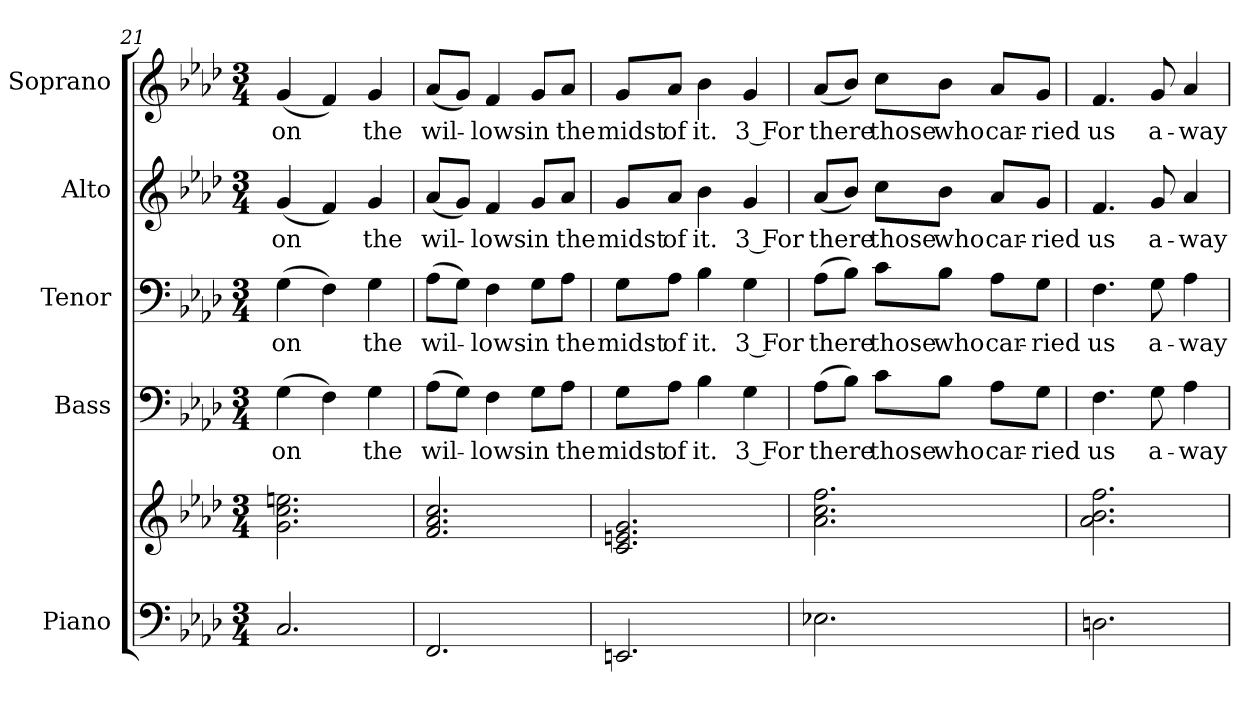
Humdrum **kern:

**kern	**kern	**kern	**text	**kern	**text	**kern	**text	**kern	**text
*part5	*part5	*part4	*part4	*part3	*part3	*part2	*part2	*part1	*part1
*staff6	*staff5	*staff4	*staff4	*staff3	*staff3	*staff2	*staff2	*staff1	*staff1
*I"Piano	*	*I"Bass	*	*I"Tenor	*	*I"Alto	*	*I"Soprano	*
*I'Pno.	*	*I'B.	*	*I'T.	*	*I'A.	*	*I'S.	*
*clefF4	*clefG2	*clefF4	*	*clefF4	*	*clefG2	*	*clefG2	*
*k[b-e-a-d-]	*k[b-e-a-d-]	*k[b-e-a-d-]	*	*k[b-e-a-d-]	*	*k[b-e-a-d-]	*	*k[b-e-a-d-]	*
*A-:	*A-:	*A-:	*	*A-:	*	*A-:	*	*A-:	*
*M3/4	*M3/4	*M3/4	*	*M3/4	*	*M3/4	*	*M3/4	*
=21	=21	=21	=21	=21	=21	=21	=21	=21	=21
!	!	!	!LO:LY:b:color=#000000	!	!	!	!	!	!
!	!	!	!	!	!LO:LY:b:color=#000000	!	!	!	!
!	!	!	!	!	!	!	!LO:LY:b:color=#000000	!	!
!	!	!	!	!	!	!	!	!	!LO:LY:b:color=#000000
2.Ci/	2.gi\ 2.cci 2.eeni	(4Gi\	-on	(4Gi\	-on	(4gi/	-on	(4gi/	-on
.	.	4Fi\)	.	4Fi\)	.	4fi/)	.	4fi/)	.
!	!	!	!LO:LY:b:color=#000000	!	!	!	!	!	!
!	!	!	!	!	!LO:LY:b:color=#000000	!	!	!	!
!	!	!	!	!	!	!	!LO:LY:b:color=#000000	!	!
!	!	!	!	!	!	!	!	!	!LO:LY:b:color=#000000
.	.	4Gi\	the	4Gi\	the	4gi/	the	4gi/	the
!!LO:PB:g=z
=22	=22	=22	=22	=22	=22	=22	=22	=22	=22
!	!	!	!LO:LY:b:color=#000000	!	!	!	!	!	!
!	!	!	!	!	!LO:LY:b:color=#000000	!	!	!	!
!	!	!	!	!	!	!	!LO:LY:b:color=#000000	!	!
!	!	!	!	!	!	!	!	!	!LO:LY:b:color=#000000
2.FFi/	2.fi/ 2.a-i 2.cci	(8A-i\L	wil-	(8A-i\L	wil-	(8a-i/L	wil-	(8a-i/L	wil-
.	.	8Gi\J)	.	8Gi\J)	.	8gi/J)	.	8gi/J)	.
!	!	!	!LO:LY:b:color=#000000	!	!	!	!	!	!
!	!	!	!	!	!LO:LY:b:color=#000000	!	!	!	!
!	!	!	!	!	!	!	!LO:LY:b:color=#000000	!	!
!	!	!	!	!	!	!	!	!	!LO:LY:b:color=#000000
.	.	4Fi\	-lows	4Fi\	-lows	4fi/	-lows	4fi/	-lows
!	!	!	!LO:LY:b:color=#000000	!	!	!	!	!	!
!	!	!	!	!	!LO:LY:b:color=#000000	!	!	!	!
!	!	!	!	!	!	!	!LO:LY:b:color=#000000	!	!
!	!	!	!	!	!	!	!	!	!LO:LY:b:color=#000000
.	.	8Gi\L	in	8Gi\L	in	8gi/L	in	8gi/L	in
!	!	!	!LO:LY:b:color=#000000	!	!	!	!	!	!
!	!	!	!	!	!LO:LY:b:color=#000000	!	!	!	!
!	!	!	!	!	!	!	!LO:LY:b:color=#000000	!	!
!	!	!	!	!	!	!	!	!	!LO:LY:b:color=#000000
.	.	8A-i\J	the	8A-i\J	the	8a-i/J	the	8a-i/J	the
=23	=23	=23	=23	=23	=23	=23	=23	=23	=23
!	!	!	!LO:LY:b:color=#000000	!	!	!	!	!	!
!	!	!	!	!	!LO:LY:b:color=#000000	!	!	!	!
!	!	!	!	!	!	!	!LO:LY:b:color=#000000	!	!
!	!	!	!	!	!	!	!	!	!LO:LY:b:color=#000000
2.EEni/	2.ci/ 2.eni 2.gi	8Gi\L	midst	8Gi\L	midst	8gi/L	midst	8gi/L	midst
!	!	!	!LO:LY:b:color=#000000	!	!	!	!	!	!
!	!	!	!	!	!LO:LY:b:color=#000000	!	!	!	!
!	!	!	!	!	!	!	!LO:LY:b:color=#000000	!	!
!	!	!	!	!	!	!	!	!	!LO:LY:b:color=#000000
.	.	8A-i\J	of	8A-i\J	of	8a-i/J	of	8a-i/J	of
!	!	!	!LO:LY:b:color=#000000	!	!	!	!	!	!
!	!	!	!	!	!LO:LY:b:color=#000000	!	!	!	!
!	!	!	!	!	!	!	!LO:LY:b:color=#000000	!	!
!	!	!	!	!	!	!	!	!	!LO:LY:b:color=#000000
.	.	4B-i\	it.	4B-i\	it.	4b-i\	it.	4b-i\	it.
!	!	!	!LO:LY:b:color=#000000	!	!	!	!	!	!
!	!	!	!	!	!LO:LY:b:color=#000000	!	!	!	!
!	!	!	!	!	!	!	!LO:LY:b:color=#000000	!	!
!	!	!	!	!	!	!	!	!	!LO:LY:b:color=#000000
.	.	4Gi\	3 For	4Gi\	3 For	4gi/	3 For	4gi/	3 For
=24	=24	=24	=24	=24	=24	=24	=24	=24	=24
!	!	!	!LO:LY:b:color=#000000	!	!	!	!	!	!
!	!	!	!	!	!LO:LY:b:color=#000000	!	!	!	!
!	!	!	!	!	!	!	!LO:LY:b:color=#000000	!	!
!	!	!	!	!	!	!	!	!	!LO:LY:b:color=#000000
2.E-Xi\	2.a-i\ 2.cci 2.ffi	(8A-i\L	there	(8A-i\L	there	(8a-i/L	there	(8a-i/L	there
.	.	8B-i\J)	.	8B-i\J)	.	8b-i/J)	.	8b-i/J)	.
!	!	!	!LO:LY:b:color=#000000	!	!	!	!	!	!
!	!	!	!	!	!LO:LY:b:color=#000000	!	!	!	!
!	!	!	!	!	!	!	!LO:LY:b:color=#000000	!	!
!	!	!	!	!	!	!	!	!	!LO:LY:b:color=#000000
.	.	8ci\L	those	8ci\L	those	8cci\L	those	8cci\L	those
!	!	!	!LO:LY:b:color=#000000	!	!	!	!	!	!
!	!	!	!	!	!LO:LY:b:color=#000000	!	!	!	!
!	!	!	!	!	!	!	!LO:LY:b:color=#000000	!	!
!	!	!	!	!	!	!	!	!	!LO:LY:b:color=#000000
.	.	8B-i\J	who	8B-i\J	who	8b-i\J	who	8b-i\J	who
!	!	!	!LO:LY:b:color=#000000	!	!	!	!	!	!
!	!	!	!	!	!LO:LY:b:color=#000000	!	!	!	!
!	!	!	!	!	!	!	!LO:LY:b:color=#000000	!	!
!	!	!	!	!	!	!	!	!	!LO:LY:b:color=#000000
.	.	8A-i\L	car-	8A-i\L	car-	8a-i/L	car-	8a-i/L	car-
!	!	!	!LO:LY:b:color=#000000	!	!	!	!	!	!
!	!	!	!	!	!LO:LY:b:color=#000000	!	!	!	!
!	!	!	!	!	!	!	!LO:LY:b:color=#000000	!	!
!	!	!	!	!	!	!	!	!	!LO:LY:b:color=#000000
.	.	8Gi\J	-ried	8Gi\J	-ried	8gi/J	-ried	8gi/J	-ried
!!LO:PB:g=z
=25	=25	=25	=25	=25	=25	=25	=25	=25	=25
!	!	!	!LO:LY:b:color=#000000	!	!	!	!	!	!
!	!	!	!	!	!LO:LY:b:color=#000000	!	!	!	!
!	!	!	!	!	!	!	!LO:LY:b:color=#000000	!	!
!	!	!	!	!	!	!	!	!	!LO:LY:b:color=#000000
2.Dni\	2.a-i\ 2.b-i 2.ffi	4.Fi\	us	4.Fi\	us	4.fi/	us	4.fi/	us
!	!	!	!LO:LY:b:color=#000000	!	!	!	!	!	!
!	!	!	!	!	!LO:LY:b:color=#000000	!	!	!	!
!	!	!	!	!	!	!	!LO:LY:b:color=#000000	!	!
!	!	!	!	!	!	!	!	!	!LO:LY:b:color=#000000
.	.	8Gi\	a-	8Gi\	a-	8gi/	a-	8gi/	a-
!	!	!	!LO:LY:b:color=#000000	!	!	!	!	!	!
!	!	!	!	!	!LO:LY:b:color=#000000	!	!	!	!
!	!	!	!	!	!	!	!LO:LY:b:color=#000000	!	!
!	!	!	!	!	!	!	!	!	!LO:LY:b:color=#000000
.	.	4A-i\	-way	4A-i\	-way	4a-i/	-way	4a-i/	-way
=	=	=	=	=	=	=	=	=	=
*-	*-	*-	*-	*-	*-	*-	*-	*-	*-
